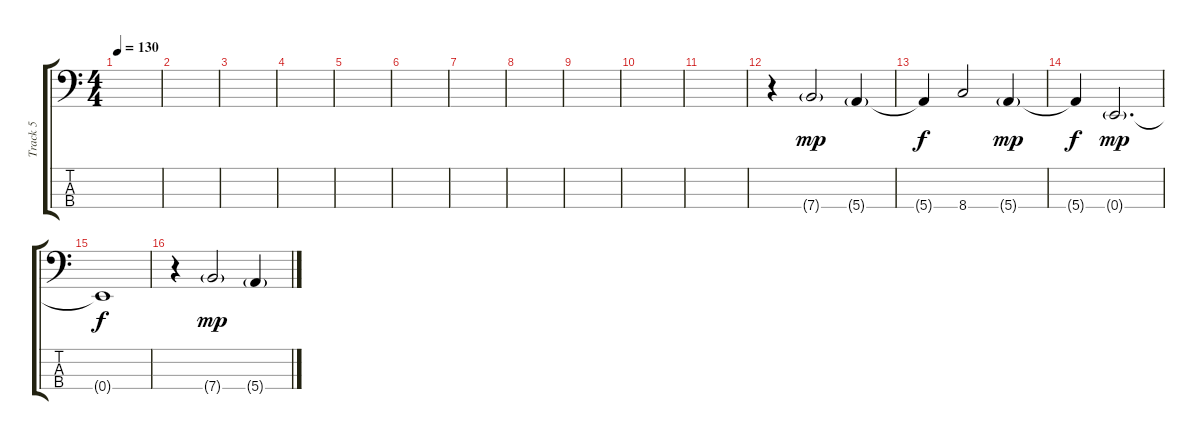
\track ("Track 5" "Track 5") {instrument electricguitarclean}
\staff {score tabs}
\tuning (G2 D2 A1 E1) {hide}
\ts (4 4)
\tempo 130
\clef f4
\ks c
|
|
|
|
|
|
|
|
|
|
|
r.4 7.4{g}.2{dy mp} 5.4{g}.4 |
5.4{t}.4{dy f} 8.4.2 5.4{g}.4{dy mp} |
5.4{t}.4{dy f} 0.4{g}.2{d dy mp} |
0.4{t}.1{dy f} |
r.4 7.4{g}.2{dy mp} 5.4{g}.4
